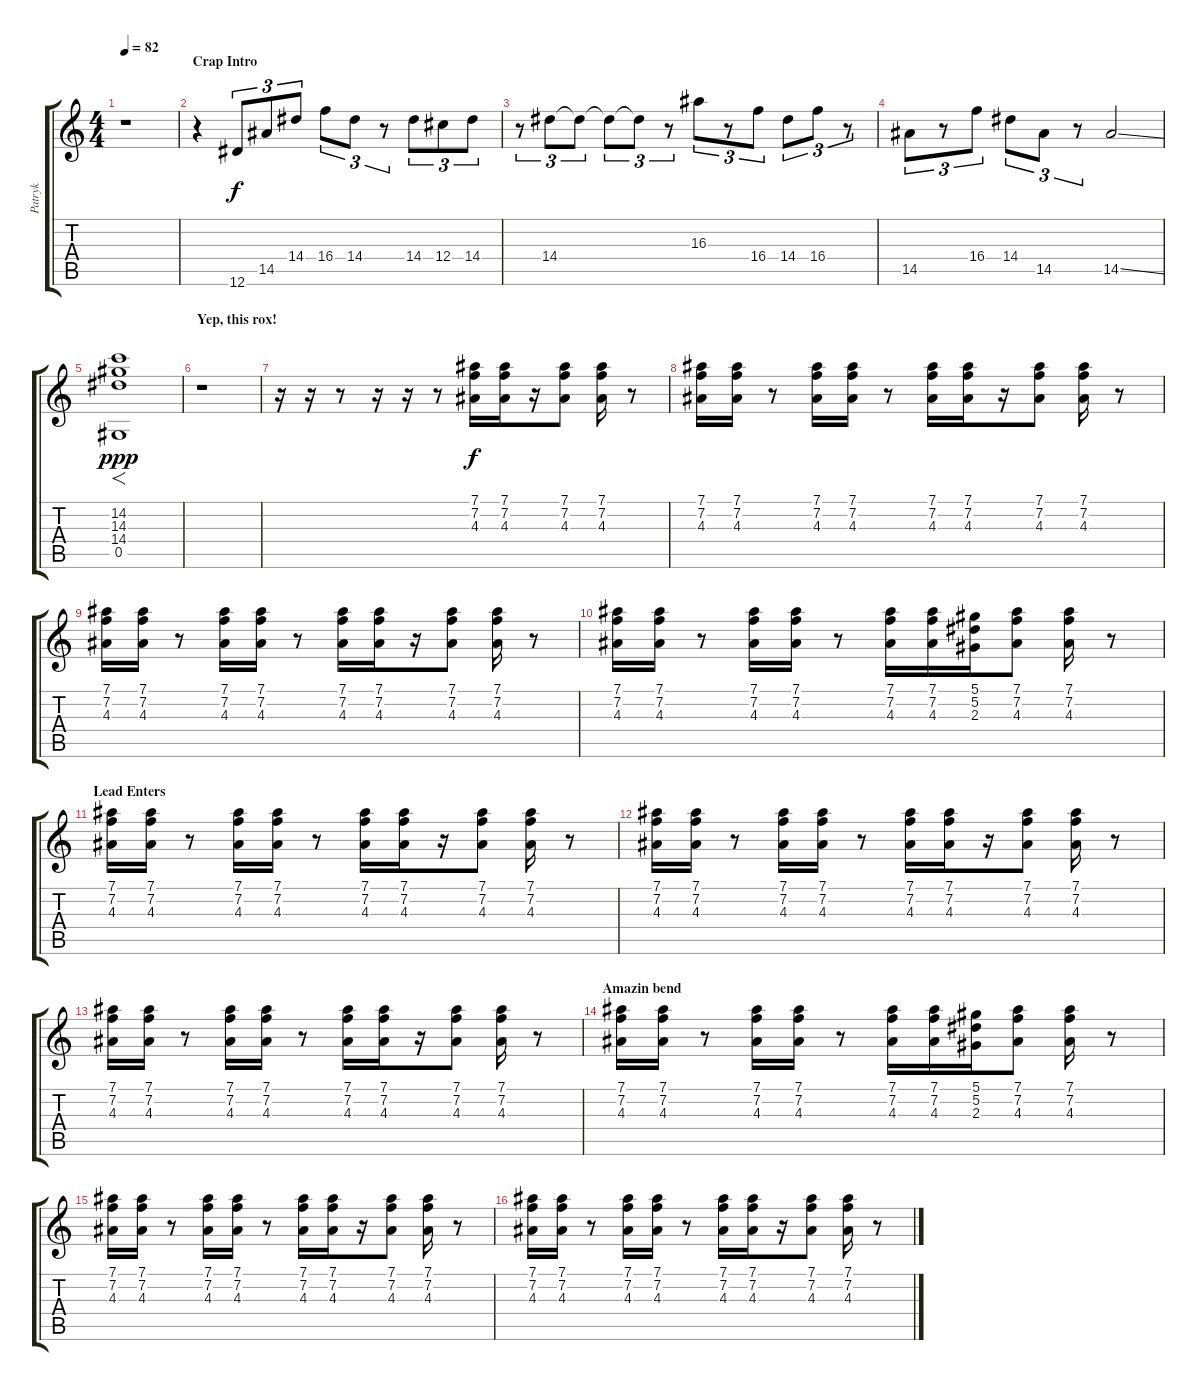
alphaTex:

\track ("Patryk" "Patryk") {instrument distortionguitar}
\staff {score tabs}
\tuning (Eb4 Bb3 Gb3 Db3 Ab2 Eb2) {hide}
\ts (4 4)
\tempo 82
\clef g2
\ks c
r.1{dy f instrument distortionguitar} |
\section ("" "Crap Intro")
r.4{volume 10 instrument bassoon} 12.6.8{tu (3 2)} 14.5.8{tu (3 2)} 14.4.8{tu (3 2)} 16.4.8{tu (3 2)} 14.4.8{tu (3 2)} r.8{tu (3 2)} 14.4.8{tu (3 2)} 12.4.8{tu (3 2)} 14.4.8{tu (3 2)} |
r.8{tu (3 2)} 14.4.8{tu (3 2)} 14.4{t}.8{tu (3 2)} 14.4{t}.8{tu (3 2)} 14.4{t}.8{tu (3 2)} r.8{tu (3 2)} 16.3.8{tu (3 2)} r.8{tu (3 2)} 16.4.8{tu (3 2)} 14.4.8{tu (3 2)} 16.4.8{tu (3 2)} r.8{tu (3 2)} |
14.5.8{tu (3 2)} r.8{tu (3 2)} 16.4.8{tu (3 2)} 14.4.8{tu (3 2)} 14.5.8{tu (3 2)} r.8{tu (3 2)} 14.5{ss}.2 |
(14.2 14.3 14.4 0.5).1{f dy ppp instrument bassoon} |
\section ("" "Yep, this rox!")
r.1 |
r.16{volume 10 instrument distortionguitar} r.16 r.8 r.16 r.16 r.8 (7.1 7.2 4.3).16{dy f} (7.1 7.2 4.3).16 r.16 (7.1 7.2 4.3).8 (7.1 7.2 4.3).16 r.8 |
(7.1 7.2 4.3).16 (7.1 7.2 4.3).16 r.8 (7.1 7.2 4.3).16 (7.1 7.2 4.3).16 r.8 (7.1 7.2 4.3).16 (7.1 7.2 4.3).16 r.16 (7.1 7.2 4.3).8 (7.1 7.2 4.3).16 r.8 |
(7.1 7.2 4.3).16 (7.1 7.2 4.3).16 r.8 (7.1 7.2 4.3).16 (7.1 7.2 4.3).16 r.8 (7.1 7.2 4.3).16 (7.1 7.2 4.3).16 r.16 (7.1 7.2 4.3).8 (7.1 7.2 4.3).16 r.8 |
(7.1 7.2 4.3).16 (7.1 7.2 4.3).16 r.8 (7.1 7.2 4.3).16 (7.1 7.2 4.3).16 r.8 (7.1 7.2 4.3).16 (7.1 7.2 4.3).16 (5.1 5.2 2.3).16 (7.1 7.2 4.3).8 (7.1 7.2 4.3).16 r.8 |
\section ("" "Lead Enters")
(7.1 7.2 4.3).16 (7.1 7.2 4.3).16 r.8 (7.1 7.2 4.3).16 (7.1 7.2 4.3).16 r.8 (7.1 7.2 4.3).16 (7.1 7.2 4.3).16 r.16 (7.1 7.2 4.3).8 (7.1 7.2 4.3).16 r.8 |
(7.1 7.2 4.3).16 (7.1 7.2 4.3).16 r.8 (7.1 7.2 4.3).16 (7.1 7.2 4.3).16 r.8 (7.1 7.2 4.3).16 (7.1 7.2 4.3).16 r.16 (7.1 7.2 4.3).8 (7.1 7.2 4.3).16 r.8 |
(7.1 7.2 4.3).16 (7.1 7.2 4.3).16 r.8 (7.1 7.2 4.3).16 (7.1 7.2 4.3).16 r.8 (7.1 7.2 4.3).16 (7.1 7.2 4.3).16 r.16 (7.1 7.2 4.3).8 (7.1 7.2 4.3).16 r.8 |
\section ("" "Amazin bend")
(7.1 7.2 4.3).16 (7.1 7.2 4.3).16 r.8 (7.1 7.2 4.3).16 (7.1 7.2 4.3).16 r.8 (7.1 7.2 4.3).16 (7.1 7.2 4.3).16 (5.1 5.2 2.3).16 (7.1 7.2 4.3).8 (7.1 7.2 4.3).16 r.8 |
(7.1 7.2 4.3).16 (7.1 7.2 4.3).16 r.8 (7.1 7.2 4.3).16 (7.1 7.2 4.3).16 r.8 (7.1 7.2 4.3).16 (7.1 7.2 4.3).16 r.16 (7.1 7.2 4.3).8 (7.1 7.2 4.3).16 r.8 |
(7.1 7.2 4.3).16 (7.1 7.2 4.3).16 r.8 (7.1 7.2 4.3).16 (7.1 7.2 4.3).16 r.8 (7.1 7.2 4.3).16 (7.1 7.2 4.3).16 r.16 (7.1 7.2 4.3).8 (7.1 7.2 4.3).16 r.8
